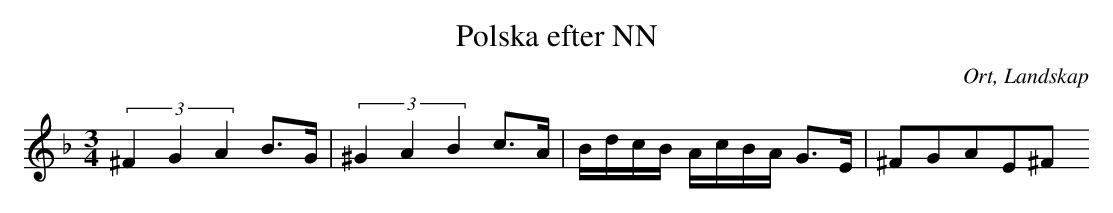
X:1
T:Polska efter NN
O:Ort, Landskap
M:3/4
L:1/8
K:Dm
(3^F2G2A2 B>G|(3^G2A2B2 c>A|B/d/c/B/ A/c/B/A/ G>E|^FGAE^F
